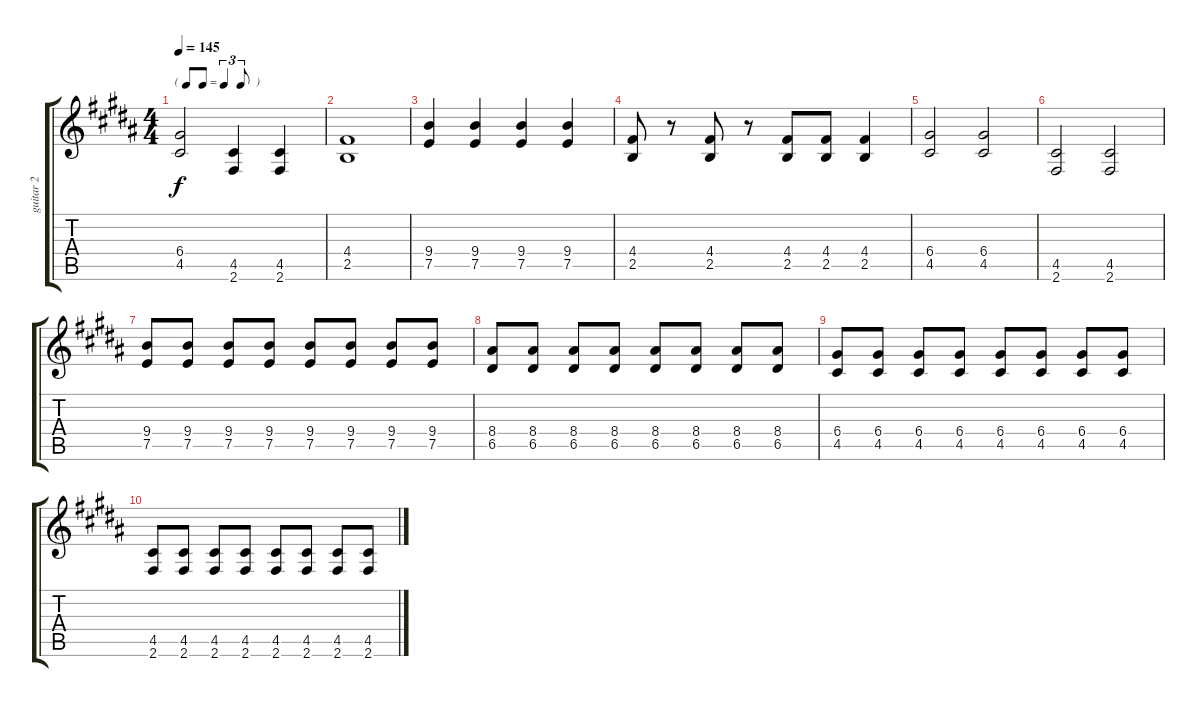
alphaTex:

\track ("guitar 2" "guitar 2") {instrument overdrivenguitar}
\staff {score tabs}
\tuning (E4 B3 G3 D3 A2 E2) {hide}
\ts (4 4)
\tf triplet8th
\tempo 145
\clef g2
\ks b
(6.4 4.5).2{dy f} (4.5 2.6).4 (4.5 2.6).4 |
(4.4 2.5).1 |
(9.4 7.5).4 (9.4 7.5).4 (9.4 7.5).4 (9.4 7.5).4 |
(4.4 2.5).8{instrument overdrivenguitar} r.8 (4.4 2.5).8 r.8 (4.4 2.5).8 (4.4 2.5).8 (4.4 2.5).4 |
(6.4 4.5).2 (6.4 4.5).2 |
(4.5 2.6).2 (4.5 2.6).2 |
(9.4 7.5).8 (9.4 7.5).8 (9.4 7.5).8 (9.4 7.5).8 (9.4 7.5).8 (9.4 7.5).8 (9.4 7.5).8 (9.4 7.5).8 |
(8.4 6.5).8 (8.4 6.5).8 (8.4 6.5).8 (8.4 6.5).8 (8.4 6.5).8 (8.4 6.5).8 (8.4 6.5).8 (8.4 6.5).8 |
(6.4 4.5).8 (6.4 4.5).8 (6.4 4.5).8 (6.4 4.5).8 (6.4 4.5).8 (6.4 4.5).8 (6.4 4.5).8 (6.4 4.5).8 |
(4.5 2.6).8 (4.5 2.6).8 (4.5 2.6).8 (4.5 2.6).8 (4.5 2.6).8 (4.5 2.6).8 (4.5 2.6).8 (4.5 2.6).8
